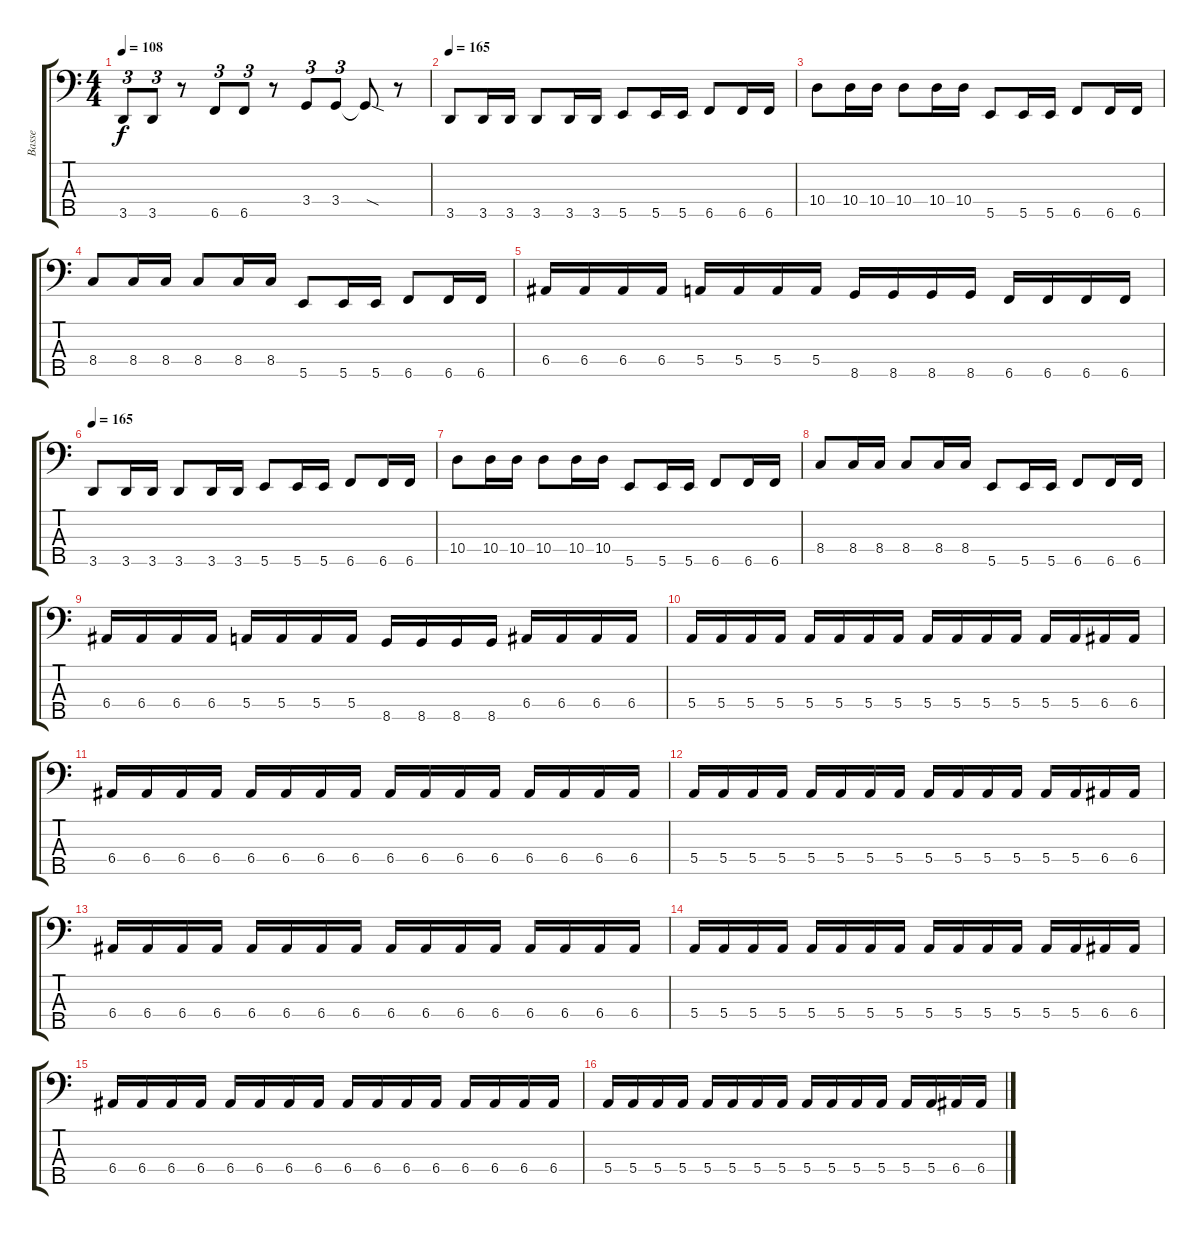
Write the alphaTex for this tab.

\track ("Basse" "Basse") {instrument electricbassfinger}
\staff {score tabs}
\tuning (G2 D2 A1 E1 B0) {hide}
\ts (4 4)
\tempo 108
\clef f4
\ks c
3.5.8{tu (3 2) dy f} 3.5.8{tu (3 2)} r.8 6.5.8{tu (3 2)} 6.5.8{tu (3 2)} r.8 3.4.8{tu (3 2)} 3.4.8{tu (3 2)} 3.4{sod t}.8 r.8 |
\tempo 165
3.5.8 3.5.16 3.5.16 3.5.8 3.5.16 3.5.16 5.5.8 5.5.16 5.5.16 6.5.8 6.5.16 6.5.16 |
10.4.8 10.4.16 10.4.16 10.4.8 10.4.16 10.4.16 5.5.8 5.5.16 5.5.16 6.5.8 6.5.16 6.5.16 |
8.4.8 8.4.16 8.4.16 8.4.8 8.4.16 8.4.16 5.5.8 5.5.16 5.5.16 6.5.8 6.5.16 6.5.16 |
6.4.16 6.4.16 6.4.16 6.4.16 5.4.16 5.4.16 5.4.16 5.4.16 8.5.16 8.5.16 8.5.16 8.5.16 6.5.16 6.5.16 6.5.16 6.5.16 |
\tempo 165
3.5.8 3.5.16 3.5.16 3.5.8 3.5.16 3.5.16 5.5.8 5.5.16 5.5.16 6.5.8 6.5.16 6.5.16 |
10.4.8 10.4.16 10.4.16 10.4.8 10.4.16 10.4.16 5.5.8 5.5.16 5.5.16 6.5.8 6.5.16 6.5.16 |
8.4.8 8.4.16 8.4.16 8.4.8 8.4.16 8.4.16 5.5.8 5.5.16 5.5.16 6.5.8 6.5.16 6.5.16 |
6.4.16 6.4.16 6.4.16 6.4.16 5.4.16 5.4.16 5.4.16 5.4.16 8.5.16 8.5.16 8.5.16 8.5.16 6.4.16 6.4.16 6.4.16 6.4.16 |
5.4.16 5.4.16 5.4.16 5.4.16 5.4.16 5.4.16 5.4.16 5.4.16 5.4.16 5.4.16 5.4.16 5.4.16 5.4.16 5.4.16 6.4.16 6.4.16 |
6.4.16 6.4.16 6.4.16 6.4.16 6.4.16 6.4.16 6.4.16 6.4.16 6.4.16 6.4.16 6.4.16 6.4.16 6.4.16 6.4.16 6.4.16 6.4.16 |
5.4.16 5.4.16 5.4.16 5.4.16 5.4.16 5.4.16 5.4.16 5.4.16 5.4.16 5.4.16 5.4.16 5.4.16 5.4.16 5.4.16 6.4.16 6.4.16 |
6.4.16 6.4.16 6.4.16 6.4.16 6.4.16 6.4.16 6.4.16 6.4.16 6.4.16 6.4.16 6.4.16 6.4.16 6.4.16 6.4.16 6.4.16 6.4.16 |
5.4.16 5.4.16 5.4.16 5.4.16 5.4.16 5.4.16 5.4.16 5.4.16 5.4.16 5.4.16 5.4.16 5.4.16 5.4.16 5.4.16 6.4.16 6.4.16 |
6.4.16 6.4.16 6.4.16 6.4.16 6.4.16 6.4.16 6.4.16 6.4.16 6.4.16 6.4.16 6.4.16 6.4.16 6.4.16 6.4.16 6.4.16 6.4.16 |
5.4.16 5.4.16 5.4.16 5.4.16 5.4.16 5.4.16 5.4.16 5.4.16 5.4.16 5.4.16 5.4.16 5.4.16 5.4.16 5.4.16 6.4.16 6.4.16
